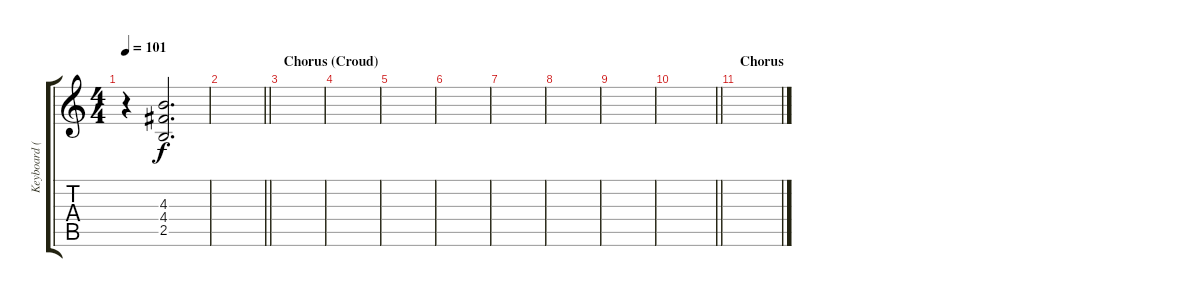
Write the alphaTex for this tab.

\track ("Keyboard (Toad)" "Keyboard (") {instrument electricguitarjazz}
\staff {score tabs}
\tuning (E4 B3 G3 D3 A2 E2) {hide}
\ts (4 4)
\tempo 101
\clef g2
\ks c
r.4{dy f} (4.3 4.4 2.5).2{d} |
\barLineRight lightlight
|
\section ("" "Chorus (Croud)")
|
|
|
|
|
|
|
\barLineRight lightlight
|
\section ("" "Chorus")
